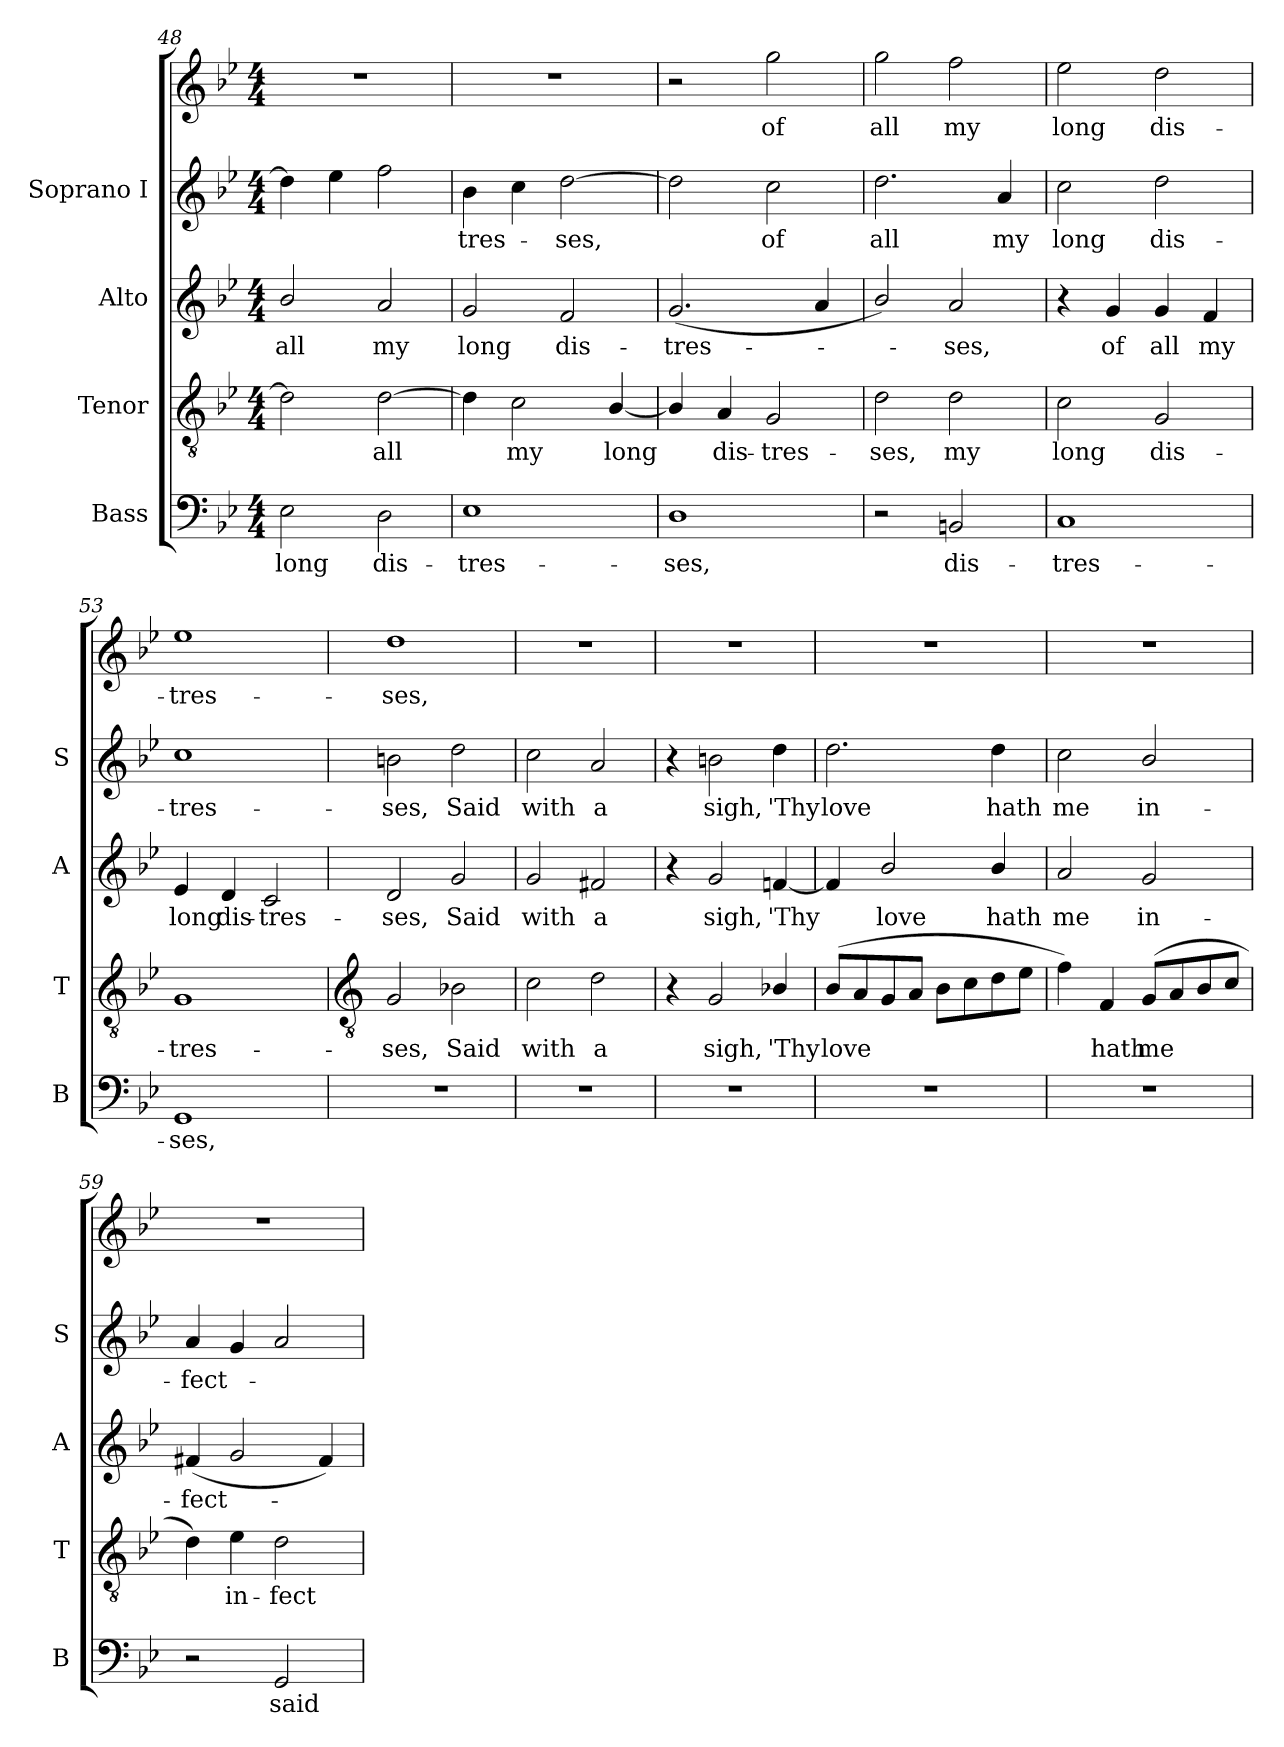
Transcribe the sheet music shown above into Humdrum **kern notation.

**kern	**text	**kern	**text	**kern	**text	**kern	**text	**kern	**text
*part4	*part4	*part3	*part3	*part2	*part2	*part1	*part1	*part1	*part1
*staff5	*staff5	*staff4	*staff4	*staff3	*staff3	*staff2	*staff2	*staff1	*staff1
*I"Bass	*	*I"Tenor	*	*I"Alto	*	*I"Soprano I	*	*	*
*I'B	*	*I'T	*	*I'A	*	*I'S	*	*	*
*clefF4	*	*clefGv2	*	*clefG2	*	*clefG2	*	*clefG2	*
*k[b-e-]	*	*k[b-e-]	*	*k[b-e-]	*	*k[b-e-]	*	*k[b-e-]	*
*B-:	*	*B-:	*	*B-:	*	*B-:	*	*B-:	*
*M4/4	*	*M4/4	*	*M4/4	*	*M4/4	*	*M4/4	*
=48	=48	=48	=48	=48	=48	=48	=48	=48	=48
!	!LO:LY:b	!	!	!	!LO:LY:b	!	!	!	!
2E-	long	2d]	.	2b-/	all	4dd]	.	1r	.
.	.	.	.	.	.	4ee-	.	.	.
!	!LO:LY:b	!	!LO:LY:b	!	!LO:LY:b	!	!	!	!
2D	dis-	[2d	all	2a	my	2ff	.	.	.
=49	=49	=49	=49	=49	=49	=49	=49	=49	=49
!	!LO:LY:b	!	!	!	!LO:LY:b	!	!LO:LY:b	!	!
1E-	-tres-	4d]	.	2g	long	4b-	tres-	1r	.
!	!	!	!LO:LY:b	!	!	!	!	!	!
.	.	2c	my	.	.	4cc	.	.	.
!	!	!	!	!	!LO:LY:b	!	!LO:LY:b	!	!
.	.	.	.	2f	dis-	[2dd	ses,	.	.
!	!	!	!LO:LY:b	!	!	!	!	!	!
.	.	[4B-/	long	.	.	.	.	.	.
=50	=50	=50	=50	=50	=50	=50	=50	=50	=50
!	!LO:LY:b	!	!	!	!LO:LY:b	!	!	!	!
1D	-ses,	4B-/]	.	(<2.g	-tres-	2dd]	.	2r	.
!	!	!	!LO:LY:b	!	!	!	!	!	!
.	.	4A	dis-	.	.	.	.	.	.
!	!	!	!LO:LY:b	!	!	!	!LO:LY:b	!	!LO:LY:b
.	.	2G	-tres-	.	.	2cc	of	2gg	of
.	.	.	.	4a	.	.	.	.	.
=51	=51	=51	=51	=51	=51	=51	=51	=51	=51
!	!	!	!LO:LY:b	!	!	!	!LO:LY:b	!	!LO:LY:b
2r	.	2d	-ses,	2b-/)	.	2.dd	all	2gg	all
!	!LO:LY:b	!	!LO:LY:b	!	!LO:LY:b	!	!	!	!LO:LY:b
2BBn	dis-	2d	my	2a	ses,	.	.	2ff	my
!	!	!	!	!	!	!	!LO:LY:b	!	!
.	.	.	.	.	.	4a	my	.	.
=52	=52	=52	=52	=52	=52	=52	=52	=52	=52
!	!LO:LY:b	!	!LO:LY:b	!	!	!	!LO:LY:b	!	!LO:LY:b
1C	-tres-	2c	long	4r	.	2cc	-long	2ee-	long
!	!	!	!	!	!LO:LY:b	!	!	!	!
.	.	.	.	4g	of	.	.	.	.
!	!	!	!LO:LY:b	!	!LO:LY:b	!	!LO:LY:b	!	!LO:LY:b
.	.	2G	dis-	4g	all	2dd	dis-	2dd	dis-
!	!	!	!	!	!LO:LY:b	!	!	!	!
.	.	.	.	4f	my	.	.	.	.
!!LO:LB:g=z
=53	=53	=53	=53	=53	=53	=53	=53	=53	=53
!	!LO:LY:b	!	!LO:LY:b	!	!LO:LY:b	!	!LO:LY:b	!	!LO:LY:b
1GG	-ses,	1G	-tres-	4e-	long	1cc	-tres-	1ee-	-tres-
!	!	!	!	!	!LO:LY:b	!	!	!	!
.	.	.	.	4d	dis-	.	.	.	.
!	!	!	!	!	!LO:LY:b	!	!	!	!
.	.	.	.	2c	-tres-	.	.	.	.
!!LO:LB:g=z
=54	=54	=54	=54	=54	=54	=54	=54	=54	=54
*	*	*clefGv2	*	*	*	*	*	*	*
!	!	!	!LO:LY:b	!	!LO:LY:b	!	!LO:LY:b	!	!LO:LY:b
1r	.	2G	-ses,	2d	-ses,	2bn	ses,	1dd	-ses,
!	!	!	!LO:LY:b	!	!LO:LY:b	!	!LO:LY:b	!	!
.	.	2B-X	Said	2g	Said	2dd	Said	.	.
=55	=55	=55	=55	=55	=55	=55	=55	=55	=55
!	!	!	!LO:LY:b	!	!LO:LY:b	!	!LO:LY:b	!	!
1r	.	2c	with	2g	with	2cc	with	1r	.
!	!	!	!LO:LY:b	!	!LO:LY:b	!	!LO:LY:b	!	!
.	.	2d	a	2f#X	a	2a	a	.	.
=56	=56	=56	=56	=56	=56	=56	=56	=56	=56
1r	.	4r	.	4r	.	4r	.	1r	.
!	!	!	!LO:LY:b	!	!LO:LY:b	!	!LO:LY:b	!	!
.	.	2G	sigh,	2g	sigh,	2bn	sigh,	.	.
!	!	!	!LO:LY:b	!	!LO:LY:b	!	!LO:LY:b	!	!
.	.	4B-X/	'Thy	[4fn	'Thy	4dd	'Thy	.	.
=57	=57	=57	=57	=57	=57	=57	=57	=57	=57
!	!	!	!LO:LY:b	!	!	!	!LO:LY:b	!	!
1r	.	(<8B-L	love	4f]	.	2.dd	love	1r	.
.	.	8A	.	.	.	.	.	.	.
!	!	!	!	!	!LO:LY:b	!	!	!	!
.	.	8G	.	2b-/	love	.	.	.	.
.	.	8AJ	.	.	.	.	.	.	.
.	.	8B-L	.	.	.	.	.	.	.
.	.	8c	.	.	.	.	.	.	.
!	!	!	!	!	!LO:LY:b	!	!LO:LY:b	!	!
.	.	8d	.	4b-/	hath	4dd	hath	.	.
.	.	8e-J	.	.	.	.	.	.	.
=58	=58	=58	=58	=58	=58	=58	=58	=58	=58
!	!	!	!	!	!LO:LY:b	!	!LO:LY:b	!	!
1r	.	4f)	.	2a	me	2cc	me	1r	.
!	!	!	!LO:LY:b	!	!	!	!	!	!
.	.	4F	hath	.	.	.	.	.	.
!	!	!	!LO:LY:b	!	!LO:LY:b	!	!LO:LY:b	!	!
.	.	(<8GL	me	2g	in-	2b-/	in-	.	.
.	.	8A	.	.	.	.	.	.	.
.	.	8B-	.	.	.	.	.	.	.
.	.	8cJ	.	.	.	.	.	.	.
!!LO:LB:g=z
=59	=59	=59	=59	=59	=59	=59	=59	=59	=59
!	!	!	!	!	!LO:LY:b	!	!LO:LY:b	!	!
2r	.	4d)	.	(<4f#X	-fect-	4a	-fect-	1r	.
!	!	!	!LO:LY:b	!	!	!	!	!	!
.	.	4e-	in-	2g	.	4g	.	.	.
!	!LO:LY:b	!	!LO:LY:b	!	!	!	!	!	!
2GG	said	2d	-fect-	.	.	2a	.	.	.
.	.	.	.	4f#)	.	.	.	.	.
=	=	=	=	=	=	=	=	=	=
*-	*-	*-	*-	*-	*-	*-	*-	*-	*-
